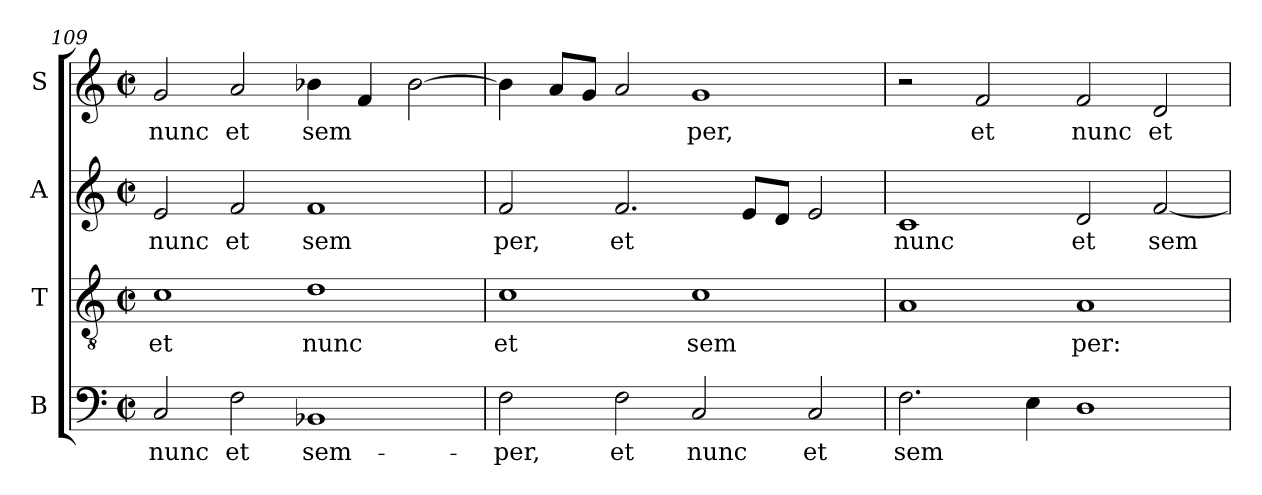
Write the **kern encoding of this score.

**kern	**text	**kern	**text	**kern	**text	**kern	**text
*part4	*part4	*part3	*part3	*part2	*part2	*part1	*part1
*staff4	*staff4	*staff3	*staff3	*staff2	*staff2	*staff1	*staff1
*I"B	*	*I"T	*	*I"A	*	*I"S	*
*I'B	*	*I'T	*	*I'A	*	*I'S	*
*clefF4	*	*clefGv2	*	*clefG2	*	*clefG2	*
*k[]	*	*k[]	*	*k[]	*	*k[]	*
*C:	*	*C:	*	*C:	*	*C:	*
*M2/2	*	*M2/2	*	*M2/2	*	*M2/2	*
*met(c|)	*	*met(c|)	*	*met(c|)	*	*met(c|)	*
=109	=109	=109	=109	=109	=109	=109	=109
!	!LO:LY:b:cj	!	!LO:LY:b:cj	!	!LO:LY:b:cj	!	!LO:LY:b:cj
2C/	nunc	1c	et	2e/	nunc	2g/	nunc
!	!LO:LY:b:cj	!	!	!	!LO:LY:b:cj	!	!LO:LY:b:cj
2F\	et	.	.	2f/	et	2a/	et
!	!LO:LY:b:cj	!	!LO:LY:b:cj	!	!LO:LY:b:cj	!	!LO:LY:b:cj
1BB-X	sem-	1d	nunc	1f	sem	4b-X\	sem
!	!	!	!	!	!	!	!LO:LY:b:cj
.	.	.	.	.	.	4f/	.
!	!	!	!	!	!	!	!LO:LY:b:cj
.	.	.	.	.	.	[>2b-\	.
=110	=110	=110	=110	=110	=110	=110	=110
!	!LO:LY:b:cj	!	!LO:LY:b:cj	!	!LO:LY:b:cj	!	!LO:LY:b:cj
2F\	-per,	1c	et	2f/	per,	4b-\]	.
!	!	!	!	!	!	!	!LO:LY:b:cj
.	.	.	.	.	.	8a/L	.
!	!	!	!	!	!	!	!LO:LY:b:cj
.	.	.	.	.	.	8g/J	.
!	!LO:LY:b:cj	!	!	!	!LO:LY:b:cj	!	!LO:LY:b:cj
2F\	et	.	.	2.f/	et	2a/	.
!	!LO:LY:b:cj	!	!LO:LY:b:cj	!	!	!	!LO:LY:b:cj
2C/	nunc	1c	sem-	.	.	1g	per,
!	!	!	!	!	!LO:LY:b:cj	!	!
.	.	.	.	8e/L	.	.	.
!	!	!	!	!	!LO:LY:b:cj	!	!
.	.	.	.	8d/J	.	.	.
!	!LO:LY:b:cj	!	!	!	!LO:LY:b:cj	!	!
2C/	et	.	.	2e/	.	.	.
=111	=111	=111	=111	=111	=111	=111	=111
!	!LO:LY:b:cj	!	!LO:LY:b:cj	!	!LO:LY:b:cj	!	!
2.F\	sem-	1A	--	1c	nunc	2r	.
!	!	!	!	!	!	!	!LO:LY:b:cj
.	.	.	.	.	.	2f/	et
!	!LO:LY:b:cj	!	!	!	!	!	!
4E\	--	.	.	.	.	.	.
!	!LO:LY:b:cj	!	!LO:LY:b:cj	!	!LO:LY:b:cj	!	!LO:LY:b:cj
1D	--	1A	-per:	2d/	et	2f/	nunc
!	!	!	!	!	!LO:LY:b:cj	!	!LO:LY:b:cj
.	.	.	.	[<2f/	sem	2d/	et
=	=	=	=	=	=	=	=
*-	*-	*-	*-	*-	*-	*-	*-
